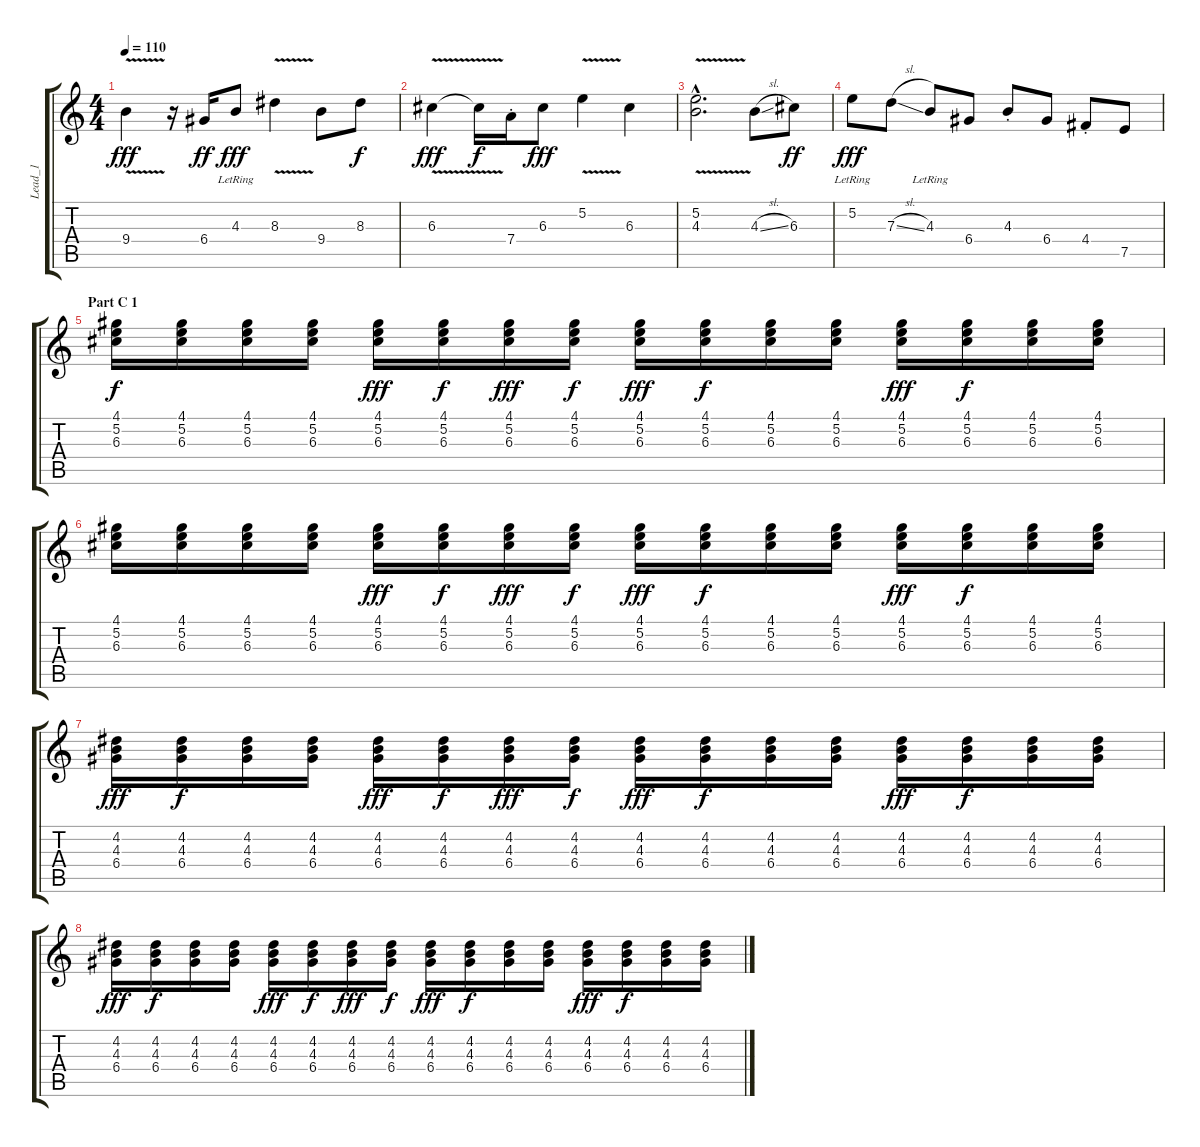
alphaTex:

\track ("Lead_1" "Lead_1") {instrument acousticguitarnylon}
\staff {score tabs}
\tuning (E4 B3 G3 D3 A2 E2) {hide}
\ts (4 4)
\tempo 110
\clef g2
\ks c
9.4{v}.4{dy fff} r.16 6.4.16{dy ff} 4.3{lr}.8{dy fff} 8.3{v}.4 9.4.8 8.3.8{dy f} |
6.3{v}.4{dy fff} 6.3{t}.16{dy f} 7.4{st}.16 6.3.8{dy fff} 5.2{v}.4 6.3.4 |
(5.2{hac} 4.3{v hac}).2{d} 4.3{sl}.8 6.3.8{dy ff} |
5.2{lr}.8{dy fff} 7.3{sl}.8 4.3{lr}.8 6.4.8 4.3{st}.8 6.4.8 4.4{st}.8 7.5.8 |
\section ("" "Part C 1")
(4.1 5.2 6.3).16{dy f volume 10 instrument acousticguitarsteel} (4.1 5.2 6.3).16 (4.1 5.2 6.3).16 (4.1 5.2 6.3).16 (4.1 5.2 6.3).16{dy fff} (4.1 5.2 6.3).16{dy f} (4.1 5.2 6.3).16{dy fff} (4.1 5.2 6.3).16{dy f} (4.1 5.2 6.3).16{dy fff} (4.1 5.2 6.3).16{dy f} (4.1 5.2 6.3).16 (4.1 5.2 6.3).16 (4.1 5.2 6.3).16{dy fff} (4.1 5.2 6.3).16{dy f} (4.1 5.2 6.3).16 (4.1 5.2 6.3).16 |
(4.1 5.2 6.3).16 (4.1 5.2 6.3).16 (4.1 5.2 6.3).16 (4.1 5.2 6.3).16 (4.1 5.2 6.3).16{dy fff} (4.1 5.2 6.3).16{dy f} (4.1 5.2 6.3).16{dy fff} (4.1 5.2 6.3).16{dy f} (4.1 5.2 6.3).16{dy fff} (4.1 5.2 6.3).16{dy f} (4.1 5.2 6.3).16 (4.1 5.2 6.3).16 (4.1 5.2 6.3).16{dy fff} (4.1 5.2 6.3).16{dy f} (4.1 5.2 6.3).16 (4.1 5.2 6.3).16 |
(4.2 4.3 6.4).16{dy fff} (4.2 4.3 6.4).16{dy f} (4.2 4.3 6.4).16 (4.2 4.3 6.4).16 (4.2 4.3 6.4).16{dy fff} (4.2 4.3 6.4).16{dy f} (4.2 4.3 6.4).16{dy fff} (4.2 4.3 6.4).16{dy f} (4.2 4.3 6.4).16{dy fff} (4.2 4.3 6.4).16{dy f} (4.2 4.3 6.4).16 (4.2 4.3 6.4).16 (4.2 4.3 6.4).16{dy fff} (4.2 4.3 6.4).16{dy f} (4.2 4.3 6.4).16 (4.2 4.3 6.4).16 |
(4.2 4.3 6.4).16{dy fff} (4.2 4.3 6.4).16{dy f} (4.2 4.3 6.4).16 (4.2 4.3 6.4).16 (4.2 4.3 6.4).16{dy fff} (4.2 4.3 6.4).16{dy f} (4.2 4.3 6.4).16{dy fff} (4.2 4.3 6.4).16{dy f} (4.2 4.3 6.4).16{dy fff} (4.2 4.3 6.4).16{dy f} (4.2 4.3 6.4).16 (4.2 4.3 6.4).16 (4.2 4.3 6.4).16{dy fff} (4.2 4.3 6.4).16{dy f} (4.2 4.3 6.4).16 (4.2 4.3 6.4).16
